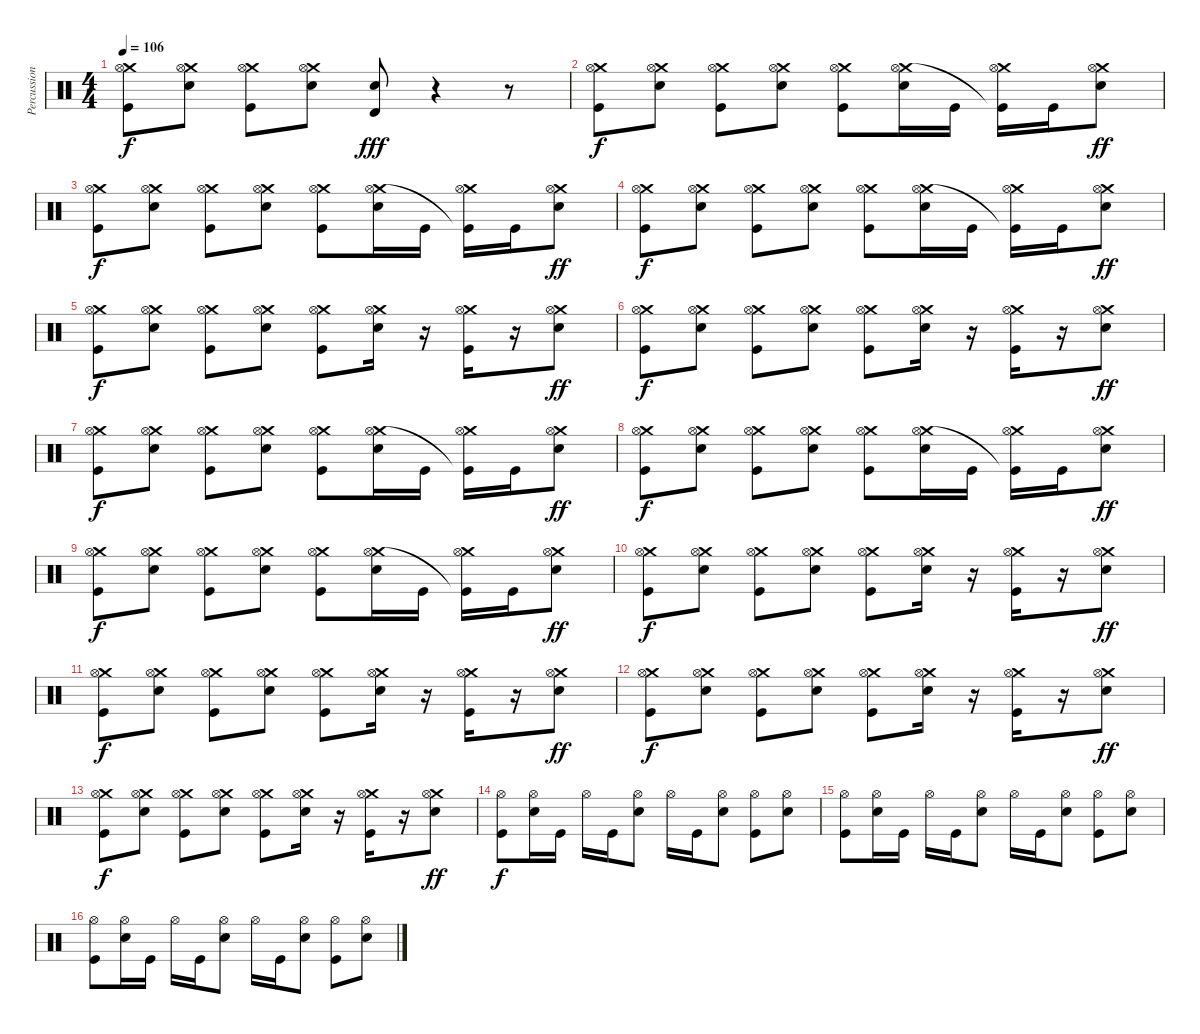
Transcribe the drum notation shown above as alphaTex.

\track ("Percussion" "Percussion") {instrument percussion}
\staff {score}
\articulation defaults
\ts (4 4)
\tempo 106
\clef neutral
\ks c
("Crash medium (hit)" "Hi-Hat (open)" "Kick (hit)").8{dy f} ("Crash medium (hit)" "Electric Snare (hit)" "Hi-Hat (open)").8 ("Crash medium (hit)" "Hi-Hat (open)" "Kick (hit)").8 ("Crash medium (hit)" "Electric Snare (hit)" "Hi-Hat (open)").8 ("Timbale high (hit)" "Electric Snare (hit)").8{dy fff} r.4 r.8 |
("Crash medium (hit)" "Hi-Hat (open)" "Kick (hit)").8{dy f} ("Crash medium (hit)" "Electric Snare (hit)" "Hi-Hat (open)").8 ("Crash medium (hit)" "Hi-Hat (open)" "Kick (hit)").8 ("Crash medium (hit)" "Electric Snare (hit)" "Hi-Hat (open)").8 ("Crash medium (hit)" "Hi-Hat (open)" "Kick (hit)").8 ("Crash medium (hit)" "Electric Snare (hit)" "Hi-Hat (open)").16 "Kick (hit)".16 ("Crash medium (hit)" "Hi-Hat (open)" "Kick (hit)"{t}).16 "Kick (hit)".16 ("Crash medium (hit)" "Electric Snare (hit)" "Hi-Hat (open)").8{dy ff} |
("Crash medium (hit)" "Hi-Hat (open)" "Kick (hit)").8{dy f} ("Crash medium (hit)" "Electric Snare (hit)" "Hi-Hat (open)").8 ("Crash medium (hit)" "Hi-Hat (open)" "Kick (hit)").8 ("Crash medium (hit)" "Electric Snare (hit)" "Hi-Hat (open)").8 ("Crash medium (hit)" "Hi-Hat (open)" "Kick (hit)").8 ("Crash medium (hit)" "Electric Snare (hit)" "Hi-Hat (open)").16 "Kick (hit)".16 ("Crash medium (hit)" "Hi-Hat (open)" "Kick (hit)"{t}).16 "Kick (hit)".16 ("Crash medium (hit)" "Electric Snare (hit)" "Hi-Hat (open)").8{dy ff} |
("Crash medium (hit)" "Hi-Hat (open)" "Kick (hit)").8{dy f} ("Crash medium (hit)" "Electric Snare (hit)" "Hi-Hat (open)").8 ("Crash medium (hit)" "Hi-Hat (open)" "Kick (hit)").8 ("Crash medium (hit)" "Electric Snare (hit)" "Hi-Hat (open)").8 ("Crash medium (hit)" "Hi-Hat (open)" "Kick (hit)").8 ("Crash medium (hit)" "Electric Snare (hit)" "Hi-Hat (open)").16 "Kick (hit)".16 ("Crash medium (hit)" "Hi-Hat (open)" "Kick (hit)"{t}).16 "Kick (hit)".16 ("Crash medium (hit)" "Electric Snare (hit)" "Hi-Hat (open)").8{dy ff} |
("Crash medium (hit)" "Hi-Hat (open)" "Kick (hit)").8{dy f} ("Crash medium (hit)" "Electric Snare (hit)" "Hi-Hat (open)").8 ("Crash medium (hit)" "Hi-Hat (open)" "Kick (hit)").8 ("Crash medium (hit)" "Electric Snare (hit)" "Hi-Hat (open)").8 ("Crash medium (hit)" "Hi-Hat (open)" "Kick (hit)").8 ("Crash medium (hit)" "Electric Snare (hit)" "Hi-Hat (open)").16 r.16 ("Crash medium (hit)" "Hi-Hat (open)" "Kick (hit)").16 r.16 ("Crash medium (hit)" "Electric Snare (hit)" "Hi-Hat (open)").8{dy ff} |
("Crash medium (hit)" "Hi-Hat (open)" "Kick (hit)").8{dy f} ("Crash medium (hit)" "Electric Snare (hit)" "Hi-Hat (open)").8 ("Crash medium (hit)" "Hi-Hat (open)" "Kick (hit)").8 ("Crash medium (hit)" "Electric Snare (hit)" "Hi-Hat (open)").8 ("Crash medium (hit)" "Hi-Hat (open)" "Kick (hit)").8 ("Crash medium (hit)" "Electric Snare (hit)" "Hi-Hat (open)").16 r.16 ("Crash medium (hit)" "Hi-Hat (open)" "Kick (hit)").16 r.16 ("Crash medium (hit)" "Electric Snare (hit)" "Hi-Hat (open)").8{dy ff} |
("Crash medium (hit)" "Hi-Hat (open)" "Kick (hit)").8{dy f} ("Crash medium (hit)" "Electric Snare (hit)" "Hi-Hat (open)").8 ("Crash medium (hit)" "Hi-Hat (open)" "Kick (hit)").8 ("Crash medium (hit)" "Electric Snare (hit)" "Hi-Hat (open)").8 ("Crash medium (hit)" "Hi-Hat (open)" "Kick (hit)").8 ("Crash medium (hit)" "Electric Snare (hit)" "Hi-Hat (open)").16 "Kick (hit)".16 ("Crash medium (hit)" "Hi-Hat (open)" "Kick (hit)"{t}).16 "Kick (hit)".16 ("Crash medium (hit)" "Electric Snare (hit)" "Hi-Hat (open)").8{dy ff} |
("Crash medium (hit)" "Hi-Hat (open)" "Kick (hit)").8{dy f} ("Crash medium (hit)" "Electric Snare (hit)" "Hi-Hat (open)").8 ("Crash medium (hit)" "Hi-Hat (open)" "Kick (hit)").8 ("Crash medium (hit)" "Electric Snare (hit)" "Hi-Hat (open)").8 ("Crash medium (hit)" "Hi-Hat (open)" "Kick (hit)").8 ("Crash medium (hit)" "Electric Snare (hit)" "Hi-Hat (open)").16 "Kick (hit)".16 ("Crash medium (hit)" "Hi-Hat (open)" "Kick (hit)"{t}).16 "Kick (hit)".16 ("Crash medium (hit)" "Electric Snare (hit)" "Hi-Hat (open)").8{dy ff} |
("Crash medium (hit)" "Hi-Hat (open)" "Kick (hit)").8{dy f} ("Crash medium (hit)" "Electric Snare (hit)" "Hi-Hat (open)").8 ("Crash medium (hit)" "Hi-Hat (open)" "Kick (hit)").8 ("Crash medium (hit)" "Electric Snare (hit)" "Hi-Hat (open)").8 ("Crash medium (hit)" "Hi-Hat (open)" "Kick (hit)").8 ("Crash medium (hit)" "Electric Snare (hit)" "Hi-Hat (open)").16 "Kick (hit)".16 ("Crash medium (hit)" "Hi-Hat (open)" "Kick (hit)"{t}).16 "Kick (hit)".16 ("Crash medium (hit)" "Electric Snare (hit)" "Hi-Hat (open)").8{dy ff} |
("Crash medium (hit)" "Hi-Hat (open)" "Kick (hit)").8{dy f} ("Crash medium (hit)" "Electric Snare (hit)" "Hi-Hat (open)").8 ("Crash medium (hit)" "Hi-Hat (open)" "Kick (hit)").8 ("Crash medium (hit)" "Electric Snare (hit)" "Hi-Hat (open)").8 ("Crash medium (hit)" "Hi-Hat (open)" "Kick (hit)").8 ("Crash medium (hit)" "Electric Snare (hit)" "Hi-Hat (open)").16 r.16 ("Crash medium (hit)" "Hi-Hat (open)" "Kick (hit)").16 r.16 ("Crash medium (hit)" "Electric Snare (hit)" "Hi-Hat (open)").8{dy ff} |
("Crash medium (hit)" "Hi-Hat (open)" "Kick (hit)").8{dy f} ("Crash medium (hit)" "Electric Snare (hit)" "Hi-Hat (open)").8 ("Crash medium (hit)" "Hi-Hat (open)" "Kick (hit)").8 ("Crash medium (hit)" "Electric Snare (hit)" "Hi-Hat (open)").8 ("Crash medium (hit)" "Hi-Hat (open)" "Kick (hit)").8 ("Crash medium (hit)" "Electric Snare (hit)" "Hi-Hat (open)").16 r.16 ("Crash medium (hit)" "Hi-Hat (open)" "Kick (hit)").16 r.16 ("Crash medium (hit)" "Electric Snare (hit)" "Hi-Hat (open)").8{dy ff} |
("Crash medium (hit)" "Hi-Hat (open)" "Kick (hit)").8{dy f} ("Crash medium (hit)" "Electric Snare (hit)" "Hi-Hat (open)").8 ("Crash medium (hit)" "Hi-Hat (open)" "Kick (hit)").8 ("Crash medium (hit)" "Electric Snare (hit)" "Hi-Hat (open)").8 ("Crash medium (hit)" "Hi-Hat (open)" "Kick (hit)").8 ("Crash medium (hit)" "Electric Snare (hit)" "Hi-Hat (open)").16 r.16 ("Crash medium (hit)" "Hi-Hat (open)" "Kick (hit)").16 r.16 ("Crash medium (hit)" "Electric Snare (hit)" "Hi-Hat (open)").8{dy ff} |
("Crash medium (hit)" "Hi-Hat (open)" "Kick (hit)").8{dy f} ("Crash medium (hit)" "Electric Snare (hit)" "Hi-Hat (open)").8 ("Crash medium (hit)" "Hi-Hat (open)" "Kick (hit)").8 ("Crash medium (hit)" "Electric Snare (hit)" "Hi-Hat (open)").8 ("Crash medium (hit)" "Hi-Hat (open)" "Kick (hit)").8 ("Crash medium (hit)" "Electric Snare (hit)" "Hi-Hat (open)").16 r.16 ("Crash medium (hit)" "Hi-Hat (open)" "Kick (hit)").16 r.16 ("Crash medium (hit)" "Electric Snare (hit)" "Hi-Hat (open)").8{dy ff} |
("Hi-Hat (open)" "Kick (hit)").8{dy f} ("Hi-Hat (open)" "Electric Snare (hit)").16 "Kick (hit)".16 "Hi-Hat (open)".16 "Kick (hit)".16 ("Hi-Hat (open)" "Electric Snare (hit)").8 "Hi-Hat (open)".16 "Kick (hit)".16 ("Hi-Hat (open)" "Electric Snare (hit)").8 ("Hi-Hat (open)" "Kick (hit)").8 ("Hi-Hat (open)" "Electric Snare (hit)").8 |
("Hi-Hat (open)" "Kick (hit)").8 ("Hi-Hat (open)" "Electric Snare (hit)").16 "Kick (hit)".16 "Hi-Hat (open)".16 "Kick (hit)".16 ("Hi-Hat (open)" "Electric Snare (hit)").8 "Hi-Hat (open)".16 "Kick (hit)".16 ("Hi-Hat (open)" "Electric Snare (hit)").8 ("Hi-Hat (open)" "Kick (hit)").8 ("Hi-Hat (open)" "Electric Snare (hit)").8 |
("Hi-Hat (open)" "Kick (hit)").8 ("Hi-Hat (open)" "Electric Snare (hit)").16 "Kick (hit)".16 "Hi-Hat (open)".16 "Kick (hit)".16 ("Hi-Hat (open)" "Electric Snare (hit)").8 "Hi-Hat (open)".16 "Kick (hit)".16 ("Hi-Hat (open)" "Electric Snare (hit)").8 ("Hi-Hat (open)" "Kick (hit)").8 ("Hi-Hat (open)" "Electric Snare (hit)").8
